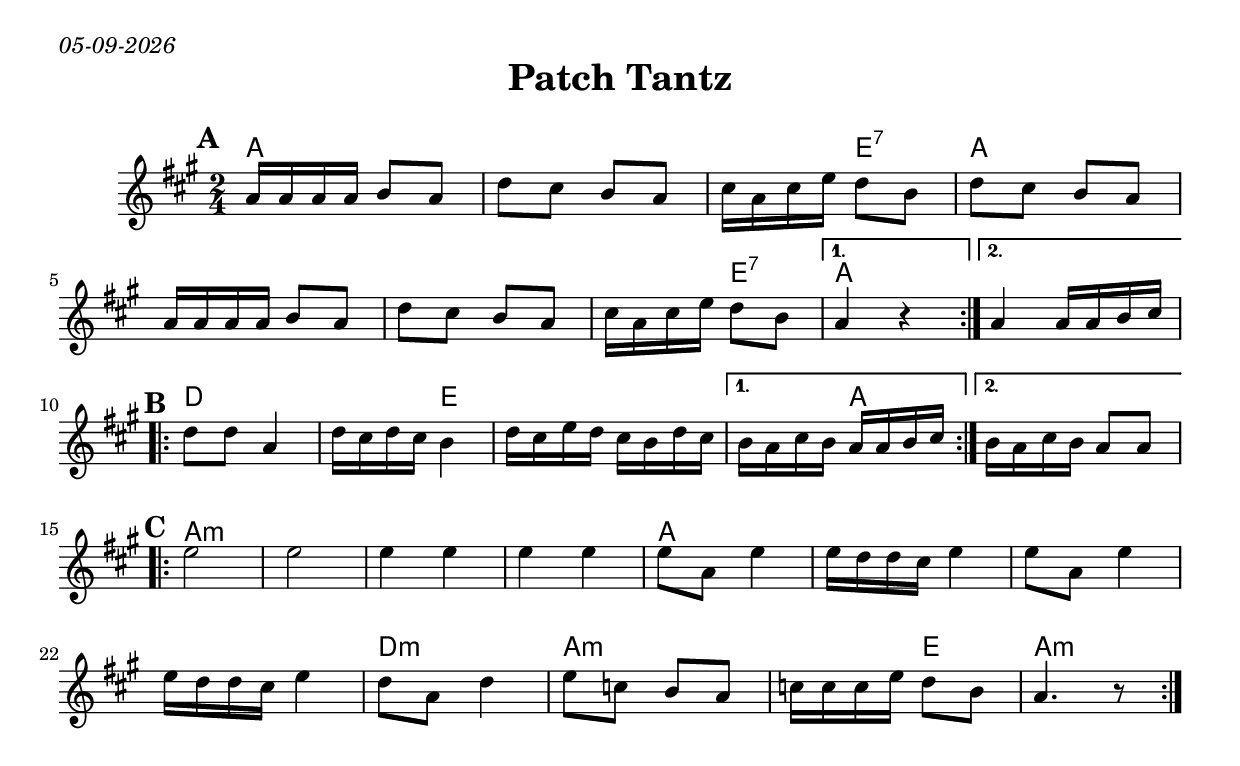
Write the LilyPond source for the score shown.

\version "2.18.0"
\include "english.ly"
\paper{
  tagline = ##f
  print-all-headers = ##t
}
date = #(strftime "%d-%m-%Y" (localtime (current-time)))
  \markup{ \italic{ \date  }  }

%\markup{ Got something to say? }

global = {
  \clef treble
  \key a \major
  \time 2/4
  \set Score.markFormatter = #format-mark-box-alphabet
}

%#################################### Melody ########################
melody = \relative c'' {
  \global
  %\partial 16*3 a16 d f   %lead in notes

  \repeat volta 2{
    \mark \default
    a16 a a a b8 a|
    d8 cs b a
    cs16 a cs e d8 b
    d8 cs b a

    a16 a a a b8 a|
    d8 cs b a
    cs16 a cs e d8 b

  }
  \alternative { {a4 r }{a4 a16 a b cs } }
  \break

  \repeat volta 2{
    \mark \default
    d8 d a4
    d16 cs d cs b4
    d16 cs e d cs b d cs
  }
  \alternative { {  b16 a cs b a16 a b cs}{  b16 a cs b a8 a} }
  \break
  \repeat volta 2{
    \mark \default
    e'2
    e2
    e4 e
    e4 e
    e8 a, e'4
    e16 d d cs e4
    e8 a, e'4
    e16 d d cs e4
    d8 a d4
    e8 c b a
    c16 c c e d8 b% d d d g
    a4. r8

  }
  % \alternative { { }{ } }
}
%################################# Lyrics #####################
%\addlyrics{  }
%################################# Chords #######################
harmonies = \chordmode {
  a4*5
  e4:7
  a4*7
  e4:7
  a2*2
  %b
  d4*3
  e4*4
  a4*3
  %c
  a2*4:m
  a2*4
  d2:m
  a4*3:m
  e4
  a2:m
}

\score {
  <<
    \new ChordNames {
      \set chordChanges = ##t
      \harmonies
    }
    \new Staff  \melody
  >>
  \header{
    title= "Patch Tantz"
    subtitle=""
    composer= ""
    instrument =""
    arranger= ""
  }
  \layout{indent = 1.0\cm}
  \midi {
    \tempo 4 = 120

    % \midi { }
  }
}
%{
% more verses:
\markup{}
\markup {
  \fill-line {
    \hspace #0.1 % distance from left margin
    \column {
      \line { "1."
	\column {
	  ""
	}
      }
      \hspace #0.2 % vertical distance between verses
      \line { "2."
	\column {
	 ""
	}
      }
    }
    \hspace #0.1  % horiz. distance between columns
    \column {
      \line { "3."
	\column {
	  ""
	}
      }
      \hspace #0.2 % distance between verses
      \line { "4."
	\column {
	 ""
	}
      }
    }
    \hspace #0.1 % distance to right margin
  }
}

%}